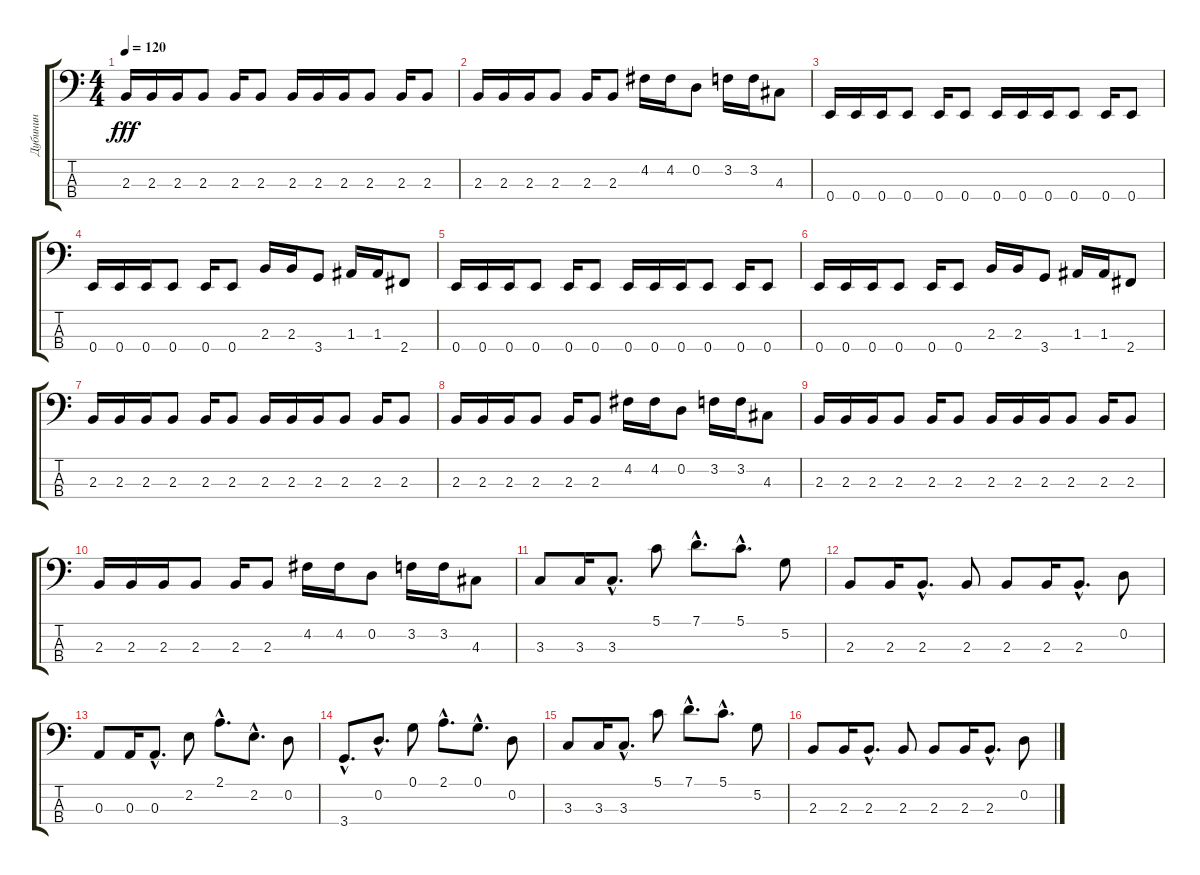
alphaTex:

\track ("Дубинин" "Дубинин") {instrument electricbassfinger}
\staff {score tabs}
\tuning (G2 D2 A1 E1) {hide}
\ts (4 4)
\tempo 120
\clef f4
\ks c
2.3.16{dy fff} 2.3.16 2.3.16 2.3.8 2.3.16 2.3.8 2.3.16 2.3.16 2.3.16 2.3.8 2.3.16 2.3.8 |
2.3.16 2.3.16 2.3.16 2.3.8 2.3.16 2.3.8 4.2.16 4.2.16 0.2.8 3.2.16 3.2.16 4.3.8 |
0.4.16 0.4.16 0.4.16 0.4.8 0.4.16 0.4.8 0.4.16 0.4.16 0.4.16 0.4.8 0.4.16 0.4.8 |
0.4.16 0.4.16 0.4.16 0.4.8 0.4.16 0.4.8 2.3.16 2.3.16 3.4.8 1.3.16 1.3.16 2.4.8 |
0.4.16 0.4.16 0.4.16 0.4.8 0.4.16 0.4.8 0.4.16 0.4.16 0.4.16 0.4.8 0.4.16 0.4.8 |
0.4.16 0.4.16 0.4.16 0.4.8 0.4.16 0.4.8 2.3.16 2.3.16 3.4.8 1.3.16 1.3.16 2.4.8 |
2.3.16 2.3.16 2.3.16 2.3.8 2.3.16 2.3.8 2.3.16 2.3.16 2.3.16 2.3.8 2.3.16 2.3.8 |
2.3.16 2.3.16 2.3.16 2.3.8 2.3.16 2.3.8 4.2.16 4.2.16 0.2.8 3.2.16 3.2.16 4.3.8 |
2.3.16 2.3.16 2.3.16 2.3.8 2.3.16 2.3.8 2.3.16 2.3.16 2.3.16 2.3.8 2.3.16 2.3.8 |
2.3.16 2.3.16 2.3.16 2.3.8 2.3.16 2.3.8 4.2.16 4.2.16 0.2.8 3.2.16 3.2.16 4.3.8 |
3.3.8 3.3.16 3.3{hac}.8{d} 5.1.8 7.1{hac}.8{d} 5.1{hac}.8{d} 5.2.8 |
2.3.8 2.3.16 2.3{hac}.8{d} 2.3.8 2.3.8 2.3.16 2.3{hac}.8{d} 0.2.8 |
0.3.8 0.3.16 0.3{hac}.8{d} 2.2.8 2.1{hac}.8{d} 2.2{hac}.8{d} 0.2.8 |
3.4{hac}.8{d} 0.2{hac}.8{d} 0.1.8 2.1{hac}.8{d} 0.1{hac}.8{d} 0.2.8 |
3.3.8 3.3.16 3.3{hac}.8{d} 5.1.8 7.1{hac}.8{d} 5.1{hac}.8{d} 5.2.8 |
2.3.8 2.3.16 2.3{hac}.8{d} 2.3.8 2.3.8 2.3.16 2.3{hac}.8{d} 0.2.8
